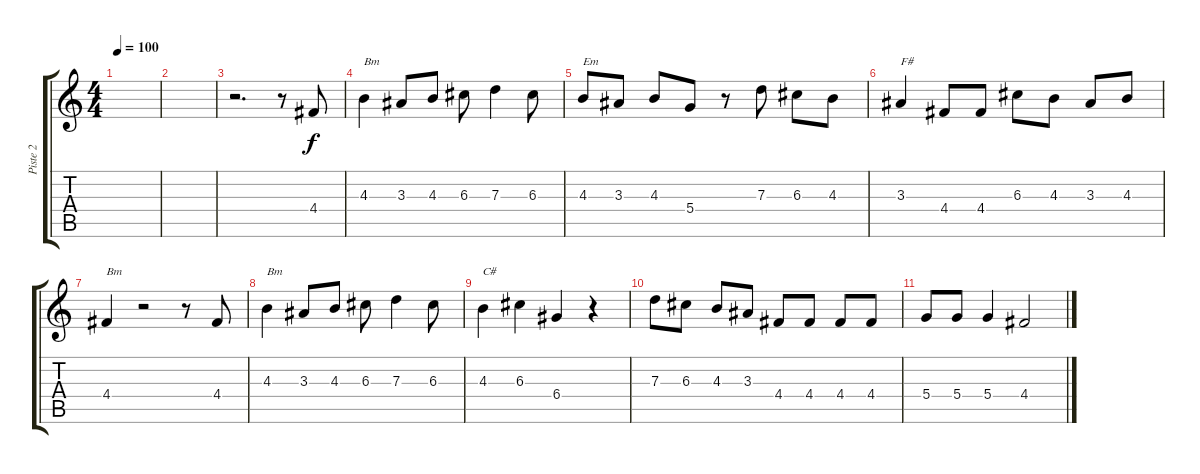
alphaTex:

\track ("Piste 2" "Piste 2") {instrument acousticguitarnylon}
\staff {score tabs}
\tuning (E4 B3 G3 D3 A2 E2) {hide}
\ts (4 4)
\tempo 100
\clef g2
\ks c
|
|
r.2{d} r.8 4.4.8 |
4.3.4{txt "Bm"} 3.3.8 4.3.8 6.3.8 7.3.4 6.3.8 |
4.3.8{txt "Em"} 3.3.8 4.3.8 5.4.8 r.8 7.3.8 6.3.8 4.3.8 |
3.3.4{txt "F#"} 4.4.8 4.4.8 6.3.8 4.3.8 3.3.8 4.3.8 |
4.4.4{txt "Bm"} r.2 r.8 4.4.8 |
4.3.4{txt "Bm"} 3.3.8 4.3.8 6.3.8 7.3.4 6.3.8 |
4.3.4{txt "C#"} 6.3.4 6.4.4 r.4 |
7.3.8 6.3.8 4.3.8 3.3.8 4.4.8 4.4.8 4.4.8 4.4.8 |
5.4.8 5.4.8 5.4.4 4.4.2
